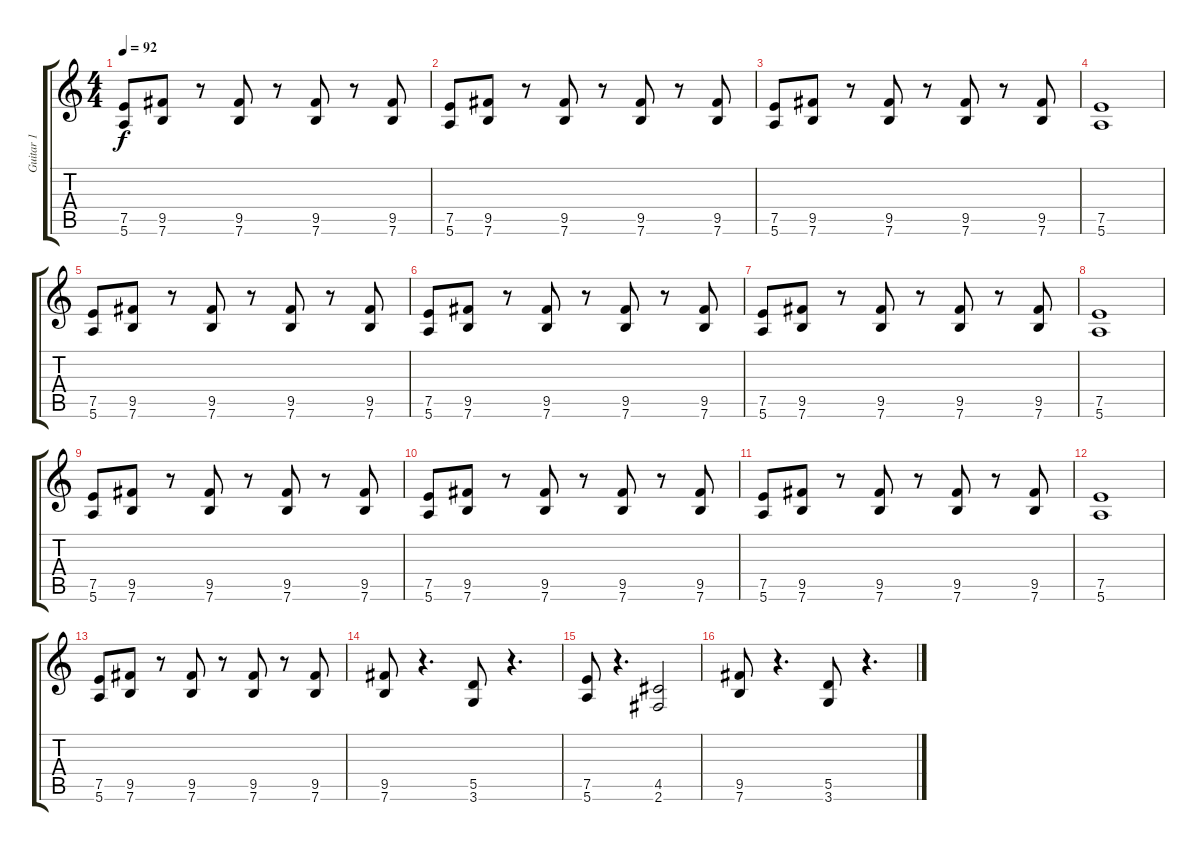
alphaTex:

\track ("Guitar 1" "Guitar 1") {instrument distortionguitar}
\staff {score tabs}
\tuning (E4 B3 G3 D3 A2 E2) {hide}
\ts (4 4)
\tempo 92
\clef g2
\ks c
(7.5 5.6).8{dy f} (9.5 7.6).8 r.8 (9.5 7.6).8 r.8 (9.5 7.6).8 r.8 (9.5 7.6).8 |
(7.5 5.6).8 (9.5 7.6).8 r.8 (9.5 7.6).8 r.8 (9.5 7.6).8 r.8 (9.5 7.6).8 |
(7.5 5.6).8 (9.5 7.6).8 r.8 (9.5 7.6).8 r.8 (9.5 7.6).8 r.8 (9.5 7.6).8 |
(7.5 5.6).1 |
(7.5 5.6).8 (9.5 7.6).8 r.8 (9.5 7.6).8 r.8 (9.5 7.6).8 r.8 (9.5 7.6).8 |
(7.5 5.6).8 (9.5 7.6).8 r.8 (9.5 7.6).8 r.8 (9.5 7.6).8 r.8 (9.5 7.6).8 |
(7.5 5.6).8 (9.5 7.6).8 r.8 (9.5 7.6).8 r.8 (9.5 7.6).8 r.8 (9.5 7.6).8 |
(7.5 5.6).1 |
(7.5 5.6).8 (9.5 7.6).8 r.8 (9.5 7.6).8 r.8 (9.5 7.6).8 r.8 (9.5 7.6).8 |
(7.5 5.6).8 (9.5 7.6).8 r.8 (9.5 7.6).8 r.8 (9.5 7.6).8 r.8 (9.5 7.6).8 |
(7.5 5.6).8 (9.5 7.6).8 r.8 (9.5 7.6).8 r.8 (9.5 7.6).8 r.8 (9.5 7.6).8 |
(7.5 5.6).1 |
(7.5 5.6).8 (9.5 7.6).8 r.8 (9.5 7.6).8 r.8 (9.5 7.6).8 r.8 (9.5 7.6).8 |
(9.5 7.6).8 r.4{d} (5.5 3.6).8 r.4{d} |
(7.5 5.6).8 r.4{d} (4.5 2.6).2 |
(9.5 7.6).8 r.4{d} (5.5 3.6).8 r.4{d}
